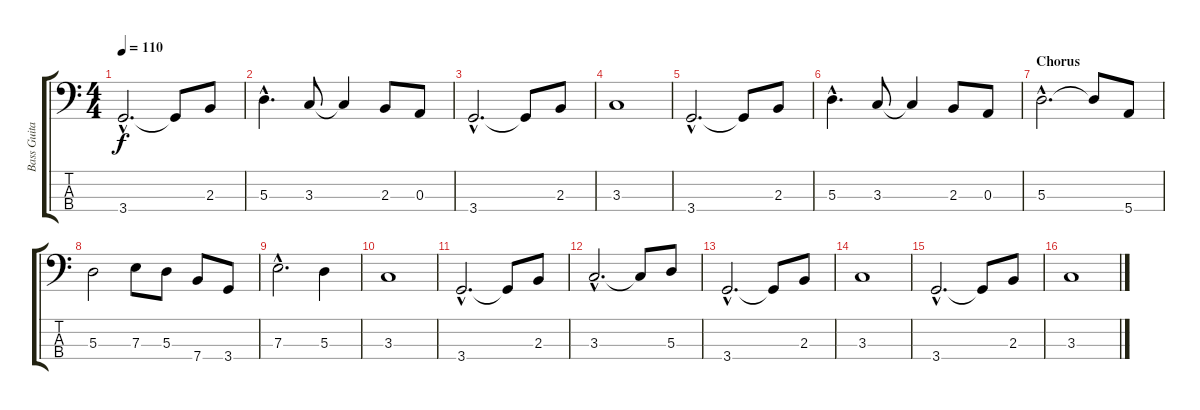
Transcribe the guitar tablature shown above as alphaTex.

\track ("Bass Guitar - Kelly Nickels" "Bass Guita") {instrument electricbassfinger}
\staff {score tabs}
\tuning (G2 D2 A1 E1) {hide}
\ts (4 4)
\tempo 110
\clef f4
\ks c
3.4{hac}.2{d dy f} 3.4{t}.8 2.3.8 |
5.3{hac}.4{d} 3.3.8 3.3{t}.4 2.3.8 0.3.8 |
3.4{hac}.2{d} 3.4{t}.8 2.3.8 |
3.3.1 |
3.4{hac}.2{d} 3.4{t}.8 2.3.8 |
5.3{hac}.4{d} 3.3.8 3.3{t}.4 2.3.8 0.3.8 |
\section ("" "Chorus")
5.3{hac}.2{d} 5.3{t}.8 5.4.8 |
5.3.2 7.3.8 5.3.8 7.4.8 3.4.8 |
7.3{hac}.2{d} 5.3.4 |
3.3.1 |
3.4{hac}.2{d} 3.4{t}.8 2.3.8 |
3.3{hac}.2{d} 3.3{t}.8 5.3.8 |
3.4{hac}.2{d} 3.4{t}.8 2.3.8 |
3.3.1 |
3.4{hac}.2{d} 3.4{t}.8 2.3.8 |
3.3.1
